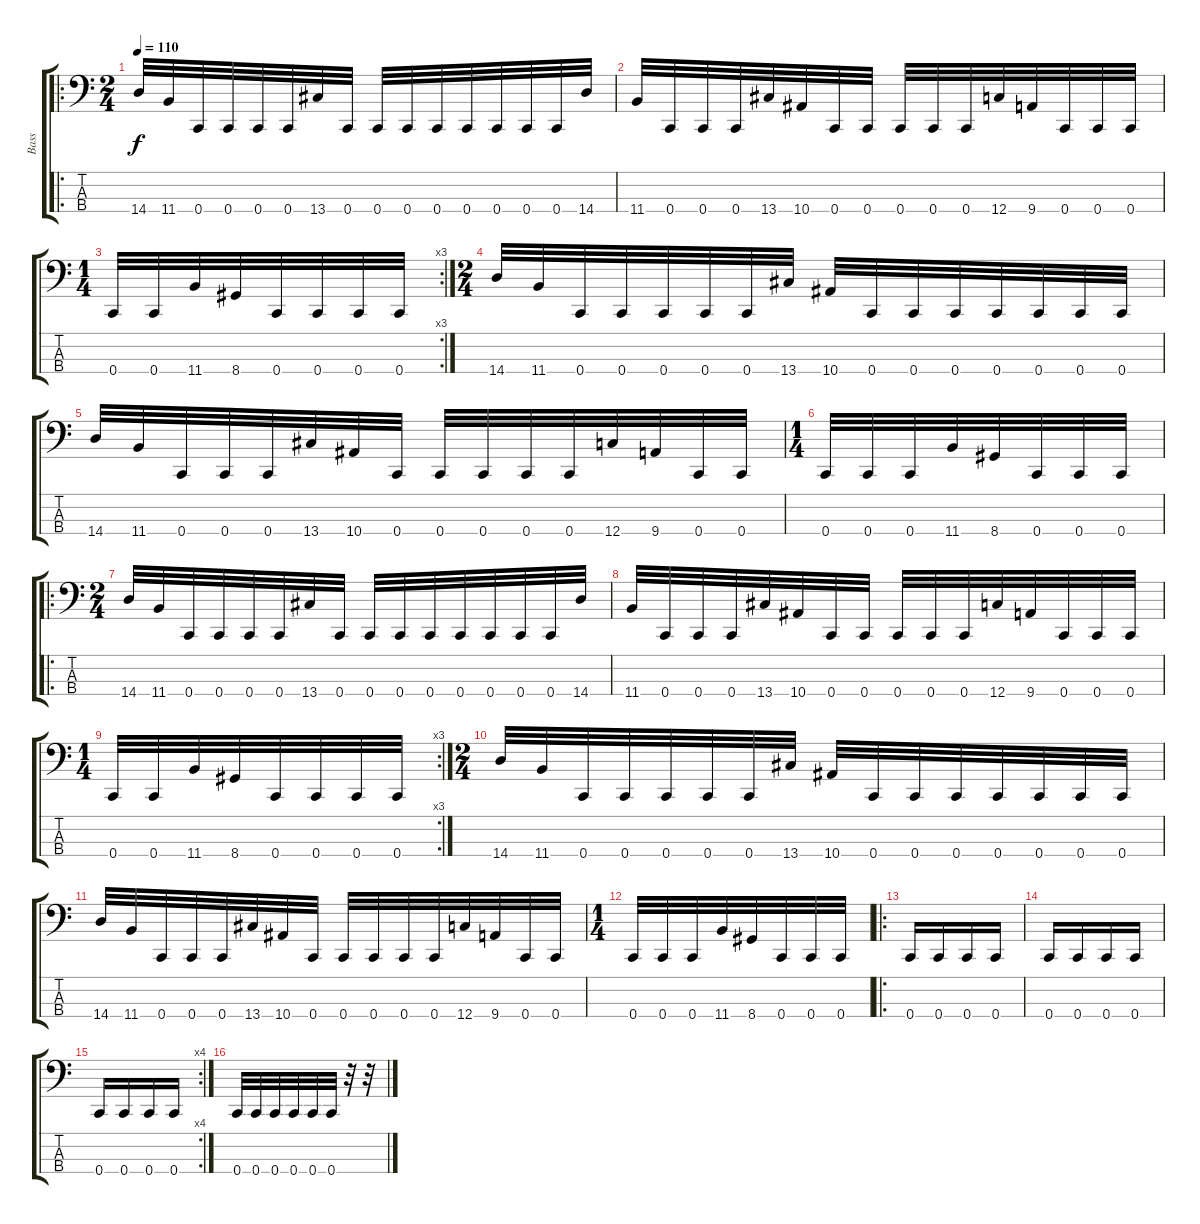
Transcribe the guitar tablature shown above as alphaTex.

\track ("Bass" "Bass") {instrument electricbasspick}
\staff {score tabs}
\tuning (F2 C2 G1 C1) {hide}
\ro
\ts (2 4)
\tempo 110
\clef f4
\ks c
14.4.32{dy f} 11.4.32 0.4.32 0.4.32 0.4.32 0.4.32 13.4.32 0.4.32 0.4.32 0.4.32 0.4.32 0.4.32 0.4.32 0.4.32 0.4.32 14.4.32 |
11.4.32 0.4.32 0.4.32 0.4.32 13.4.32 10.4.32 0.4.32 0.4.32 0.4.32 0.4.32 0.4.32 12.4.32 9.4.32 0.4.32 0.4.32 0.4.32 |
\rc 3
\ts (1 4)
0.4.32 0.4.32 11.4.32 8.4.32 0.4.32 0.4.32 0.4.32 0.4.32 |
\ts (2 4)
14.4.32 11.4.32 0.4.32 0.4.32 0.4.32 0.4.32 0.4.32 13.4.32 10.4.32 0.4.32 0.4.32 0.4.32 0.4.32 0.4.32 0.4.32 0.4.32 |
14.4.32 11.4.32 0.4.32 0.4.32 0.4.32 13.4.32 10.4.32 0.4.32 0.4.32 0.4.32 0.4.32 0.4.32 12.4.32 9.4.32 0.4.32 0.4.32 |
\ts (1 4)
0.4.32 0.4.32 0.4.32 11.4.32 8.4.32 0.4.32 0.4.32 0.4.32 |
\ro
\ts (2 4)
14.4.32 11.4.32 0.4.32 0.4.32 0.4.32 0.4.32 13.4.32 0.4.32 0.4.32 0.4.32 0.4.32 0.4.32 0.4.32 0.4.32 0.4.32 14.4.32 |
11.4.32 0.4.32 0.4.32 0.4.32 13.4.32 10.4.32 0.4.32 0.4.32 0.4.32 0.4.32 0.4.32 12.4.32 9.4.32 0.4.32 0.4.32 0.4.32 |
\rc 3
\ts (1 4)
0.4.32 0.4.32 11.4.32 8.4.32 0.4.32 0.4.32 0.4.32 0.4.32 |
\ts (2 4)
14.4.32 11.4.32 0.4.32 0.4.32 0.4.32 0.4.32 0.4.32 13.4.32 10.4.32 0.4.32 0.4.32 0.4.32 0.4.32 0.4.32 0.4.32 0.4.32 |
14.4.32 11.4.32 0.4.32 0.4.32 0.4.32 13.4.32 10.4.32 0.4.32 0.4.32 0.4.32 0.4.32 0.4.32 12.4.32 9.4.32 0.4.32 0.4.32 |
\ts (1 4)
0.4.32 0.4.32 0.4.32 11.4.32 8.4.32 0.4.32 0.4.32 0.4.32 |
\ro
0.4.16 0.4.16 0.4.16 0.4.16 |
0.4.16 0.4.16 0.4.16 0.4.16 |
\rc 4
0.4.16 0.4.16 0.4.16 0.4.16 |
0.4.32 0.4.32 0.4.32 0.4.32 0.4.32 0.4.32 r.32 r.32
